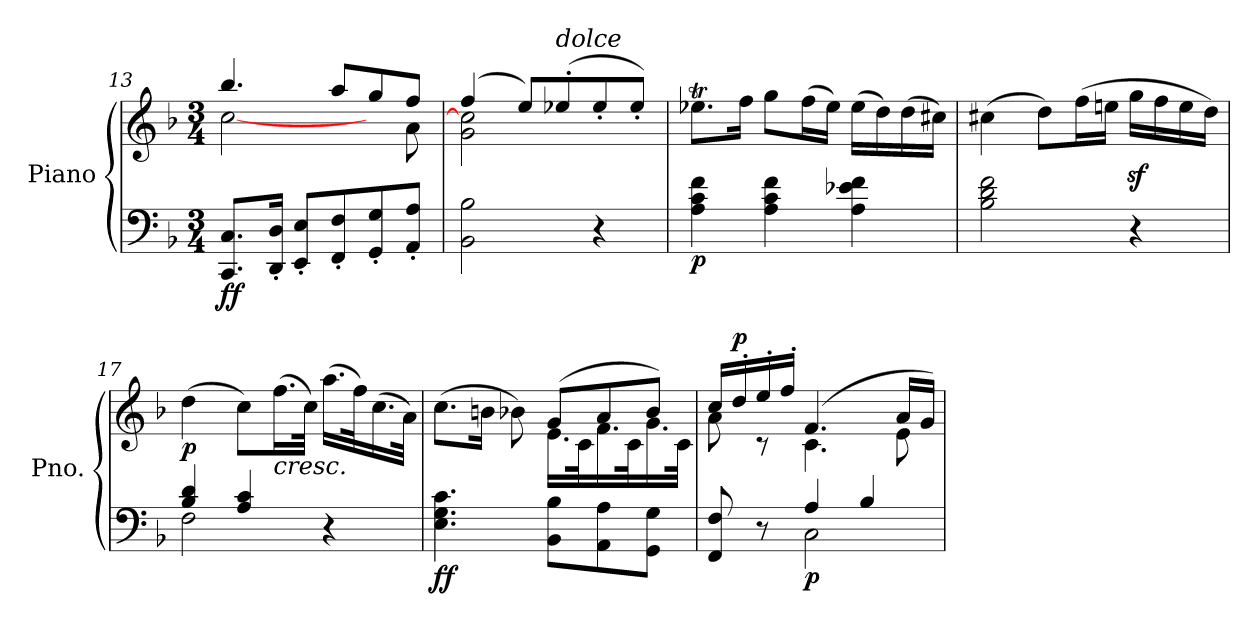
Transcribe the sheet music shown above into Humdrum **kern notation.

**kern	**kern	**dynam
*part1	*part1	*part1
*staff2	*staff1	*staff1/2
*I"Piano	*	*
*I'Pno.	*	*
*clefF4	*clefG2	*
*k[b-]	*k[b-]	*
*M3/4	*M3/4	*
=13	=13	=13
*	*^	*
!	!	!	!LO:DY:b=2
!	!	!	!LO:DY:n=1:b
8.CC/ 8.C/L	4.bb-/	[2cc\	f f
16DD/' 16D/'Jk	.	.	.
8EE/' 8E/'L	.	.	.
8FF/' 8F/'	8aa/L	.	.
8GG/' 8G/'	8gg/	8ryy	.
8AA/' 8A/'J	8ff/J	8a\	.
=14	=14	=14	=14
2BB-\ 2B-\	(>4ff/	2g\ 2cc\]	.
.	8ee/L)	.	.
!	!LO:TX:a:i:t=dolce	!	!
.	(>8ee-X'/	.	.
4r	8ee-'/	4ryy	.
.	8ee-'/J)	.	.
*	*v	*v	*
=15	=15	=15
!	!	!LO:DY:b=2
4A\ 4c\ 4f\	8.ee-XT\L	p
.	16ff\Jk	.
4A\ 4c\ 4f\	8gg\L	.
.	(>16ff\L	.
.	16ee-\JJ)	.
4A\ 4e-X\ 4f\	(>16ee-\LL	.
.	16dd\)	.
.	(>16dd\	.
.	16cc#X\JJ)	.
!!LO:LB:g=z
=16	=16	=16
2B-\ 2d\ 2f\	(>4cc#X\	.
.	8dd\L)	.
.	(>16ff\L	.
.	16een\JJ	.
4r	16ggz<\LL	.
.	16ff\	.
.	16ee\	.
.	16dd\JJ)	.
=17	=17	=17
*^	*	*
!	!	!	!LO:DY:b
4B-/ 4d/	2F\	(>4dd\	p
4A/ 4c/	.	8cc\L)	.
!	!	!LO:TX:b:i:t=cresc.	!
.	.	(>16.ff\L	.
.	.	32cc\JJk)	.
4r	4ryy	(>16.aa\LL	.
.	.	32ff\K)	.
.	.	(>16.cc\	.
.	.	32a\JJk)	.
*v	*v	*	*
=18	=18	=18
*	*^	*
!	!	!	!LO:DY:b=2
!	!	!	!LO:DY:n=1:b
4.E\ 4.G\ 4.c\	4.ryy	(>8.cc\L	f f
.	.	16bn\Jk	.
.	.	8b-X\)	.
8BB-\ 8B-\L	(>8g/L	16.e\LL	.
.	.	32c\K	.
8AA\ 8A\	8a/	16.f\	.
.	.	32c\K	.
8GG\ 8G\J	8b-/J)	16.g\	.
.	.	32c\JJk	.
=19	=19	=19	=19
*^	*	*	*
8FF/ 8F/	4ryy	16cc/LL	8a\	.
!	!	!	!	!LO:DY:a
.	.	16dd'/	.	p
8r	.	16ee'/	8r	.
.	.	16ff'/JJ	.	.
!	!	!	!	!LO:DY:b=2
4A/	2C\	(>4.f/	4.c\	p
4B-/	.	.	.	.
.	.	16a/LL	8e\	.
.	.	16g/JJ)	.	.
*v	*v	*	*	*
*	*v	*v	*
=	=	=
*-	*-	*-
